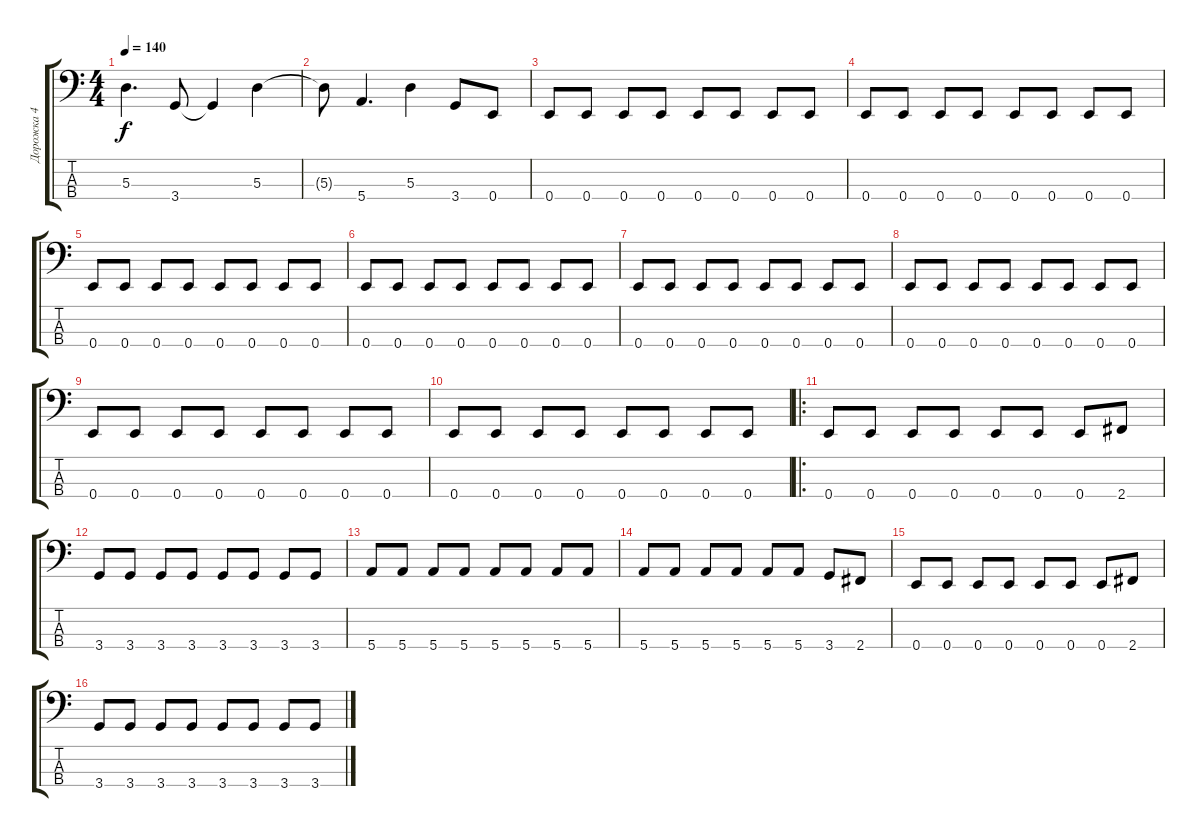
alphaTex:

\track ("Дорожка 4" "Дорожка 4") {instrument electricbasspick}
\staff {score tabs}
\tuning (G2 D2 A1 E1) {hide}
\ts (4 4)
\tempo 140
\clef f4
\ks c
5.3.4{d dy f instrument electricbasspick} 3.4.8 3.4{t}.4 5.3.4 |
5.3{t}.8 5.4.4{d} 5.3.4 3.4.8 0.4.8 |
0.4.8 0.4.8 0.4.8 0.4.8 0.4.8 0.4.8 0.4.8 0.4.8 |
0.4.8 0.4.8 0.4.8 0.4.8 0.4.8 0.4.8 0.4.8 0.4.8 |
0.4.8 0.4.8 0.4.8 0.4.8 0.4.8 0.4.8 0.4.8 0.4.8 |
0.4.8 0.4.8 0.4.8 0.4.8 0.4.8 0.4.8 0.4.8 0.4.8 |
0.4.8 0.4.8 0.4.8 0.4.8 0.4.8 0.4.8 0.4.8 0.4.8 |
0.4.8 0.4.8 0.4.8 0.4.8 0.4.8 0.4.8 0.4.8 0.4.8 |
0.4.8 0.4.8 0.4.8 0.4.8 0.4.8 0.4.8 0.4.8 0.4.8 |
0.4.8 0.4.8 0.4.8 0.4.8 0.4.8 0.4.8 0.4.8 0.4.8 |
\ro
0.4.8 0.4.8 0.4.8 0.4.8 0.4.8 0.4.8 0.4.8 2.4.8 |
3.4.8 3.4.8 3.4.8 3.4.8 3.4.8 3.4.8 3.4.8 3.4.8 |
5.4.8 5.4.8 5.4.8 5.4.8 5.4.8 5.4.8 5.4.8 5.4.8 |
5.4.8 5.4.8 5.4.8 5.4.8 5.4.8 5.4.8 3.4.8 2.4.8 |
0.4.8 0.4.8 0.4.8 0.4.8 0.4.8 0.4.8 0.4.8 2.4.8 |
3.4.8 3.4.8 3.4.8 3.4.8 3.4.8 3.4.8 3.4.8 3.4.8
